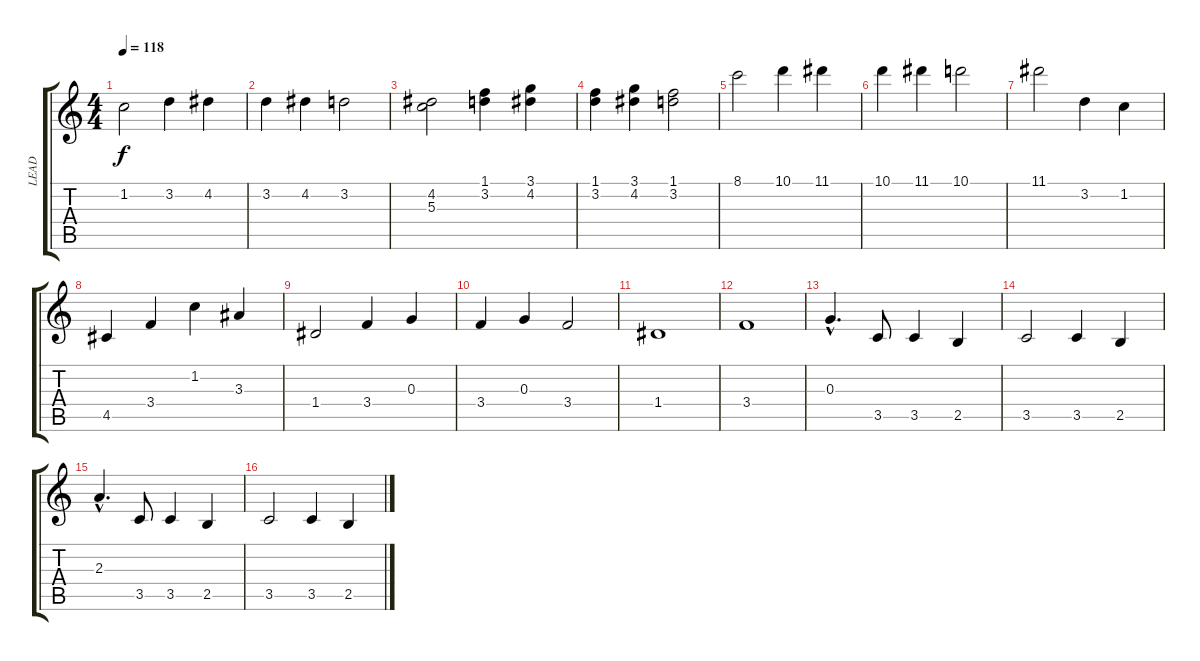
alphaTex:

\track ("LEAD" "LEAD") {instrument electricguitarjazz}
\staff {score tabs}
\tuning (E4 B3 G3 D3 A2 E2) {hide}
\ts (4 4)
\tempo 118
\clef g2
\ks c
1.2.2{dy f} 3.2.4 4.2.4 |
3.2.4 4.2.4 3.2.2 |
(4.2 5.3).2 (1.1 3.2).4 (3.1 4.2).4 |
(1.1 3.2).4 (3.1 4.2).4 (1.1 3.2).2 |
8.1.2 10.1.4 11.1.4 |
10.1.4 11.1.4 10.1.2 |
11.1.2 3.2.4 1.2.4 |
4.5.4 3.4.4 1.2.4 3.3.4 |
1.4.2 3.4.4 0.3.4 |
3.4.4 0.3.4 3.4.2 |
1.4.1 |
3.4.1 |
0.3{hac}.4{d} 3.5.8 3.5.4 2.5.4 |
3.5.2 3.5.4 2.5.4 |
2.3{hac}.4{d} 3.5.8 3.5.4 2.5.4 |
3.5.2 3.5.4 2.5.4
